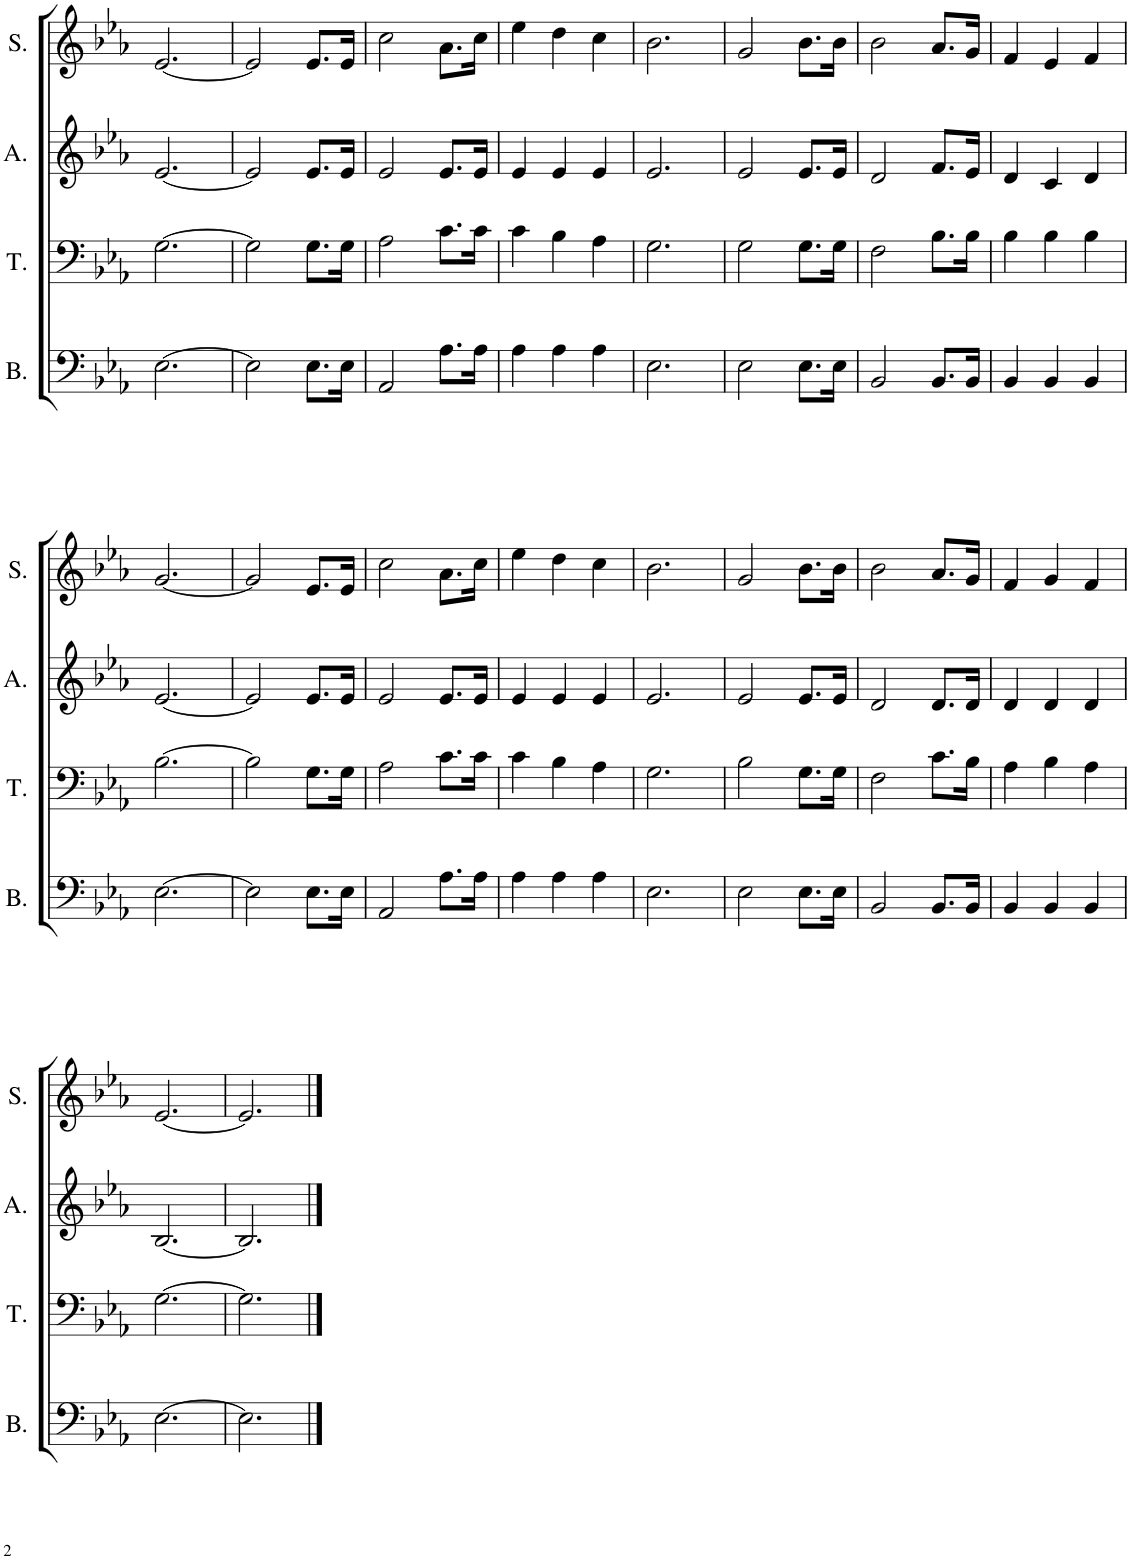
**kern	**kern	**kern	**kern
*part4	*part3	*part2	*part1
*staff4	*staff3	*staff2	*staff1
*I"Bass	*I"Tenor	*I"Alto	*I"Soprano
*I'B.	*I'T.	*I'A.	*I'S.
!!LO:PB:g=z
*clefF4	*clefF4	*clefG2	*clefG2
*k[b-e-a-]	*k[b-e-a-]	*k[b-e-a-]	*k[b-e-a-]
*M3/4	*M3/4	*M3/4	*M3/4
=16	=16	=16	=16
[2.E-\	[2.G\	[2.e-/	[2.e-/
=17	=17	=17	=17
2E-\]	2G\]	2e-/]	2e-/]
8.E-\L	8.G\L	8.e-/L	8.e-/L
16E-\Jk	16G\Jk	16e-/Jk	16e-/Jk
=18	=18	=18	=18
2AA-/	2A-\	2e-/	2cc\
8.A-\L	8.c\L	8.e-/L	8.a-\L
16A-\Jk	16c\Jk	16e-/Jk	16cc\Jk
=19	=19	=19	=19
4A-\	4c\	4e-/	4ee-\
4A-\	4B-\	4e-/	4dd\
4A-\	4A-\	4e-/	4cc\
=20	=20	=20	=20
2.E-\	2.G\	2.e-/	2.b-\
=21	=21	=21	=21
2E-\	2G\	2e-/	2g/
8.E-\L	8.G\L	8.e-/L	8.b-\L
16E-\Jk	16G\Jk	16e-/Jk	16b-\Jk
=22	=22	=22	=22
2BB-/	2F\	2d/	2b-\
8.BB-/L	8.B-\L	8.f/L	8.a-/L
16BB-/Jk	16B-\Jk	16e-/Jk	16g/Jk
=23	=23	=23	=23
4BB-/	4B-\	4d/	4f/
4BB-/	4B-\	4c/	4e-/
4BB-/	4B-\	4d/	4f/
!!LO:LB:g=z
=24	=24	=24	=24
[2.E-\	[2.B-\	[2.e-/	[2.g/
=25	=25	=25	=25
2E-\]	2B-\]	2e-/]	2g/]
8.E-\L	8.G\L	8.e-/L	8.e-/L
16E-\Jk	16G\Jk	16e-/Jk	16e-/Jk
=26	=26	=26	=26
2AA-/	2A-\	2e-/	2cc\
8.A-\L	8.c\L	8.e-/L	8.a-\L
16A-\Jk	16c\Jk	16e-/Jk	16cc\Jk
=27	=27	=27	=27
4A-\	4c\	4e-/	4ee-\
4A-\	4B-\	4e-/	4dd\
4A-\	4A-\	4e-/	4cc\
=28	=28	=28	=28
2.E-\	2.G\	2.e-/	2.b-\
=29	=29	=29	=29
2E-\	2B-\	2e-/	2g/
8.E-\L	8.G\L	8.e-/L	8.b-\L
16E-\Jk	16G\Jk	16e-/Jk	16b-\Jk
=30	=30	=30	=30
2BB-/	2F\	2d/	2b-\
8.BB-/L	8.c\L	8.d/L	8.a-/L
16BB-/Jk	16B-\Jk	16d/Jk	16g/Jk
=31	=31	=31	=31
4BB-/	4A-\	4d/	4f/
4BB-/	4B-\	4d/	4g/
4BB-/	4A-\	4d/	4f/
!!LO:LB:g=z
=32	=32	=32	=32
[2.E-\	[2.G\	[2.B-/	[2.e-/
=33	=33	=33	=33
2.E-\]	2.G\]	2.B-/]	2.e-/]
==	==	==	==
*-	*-	*-	*-
